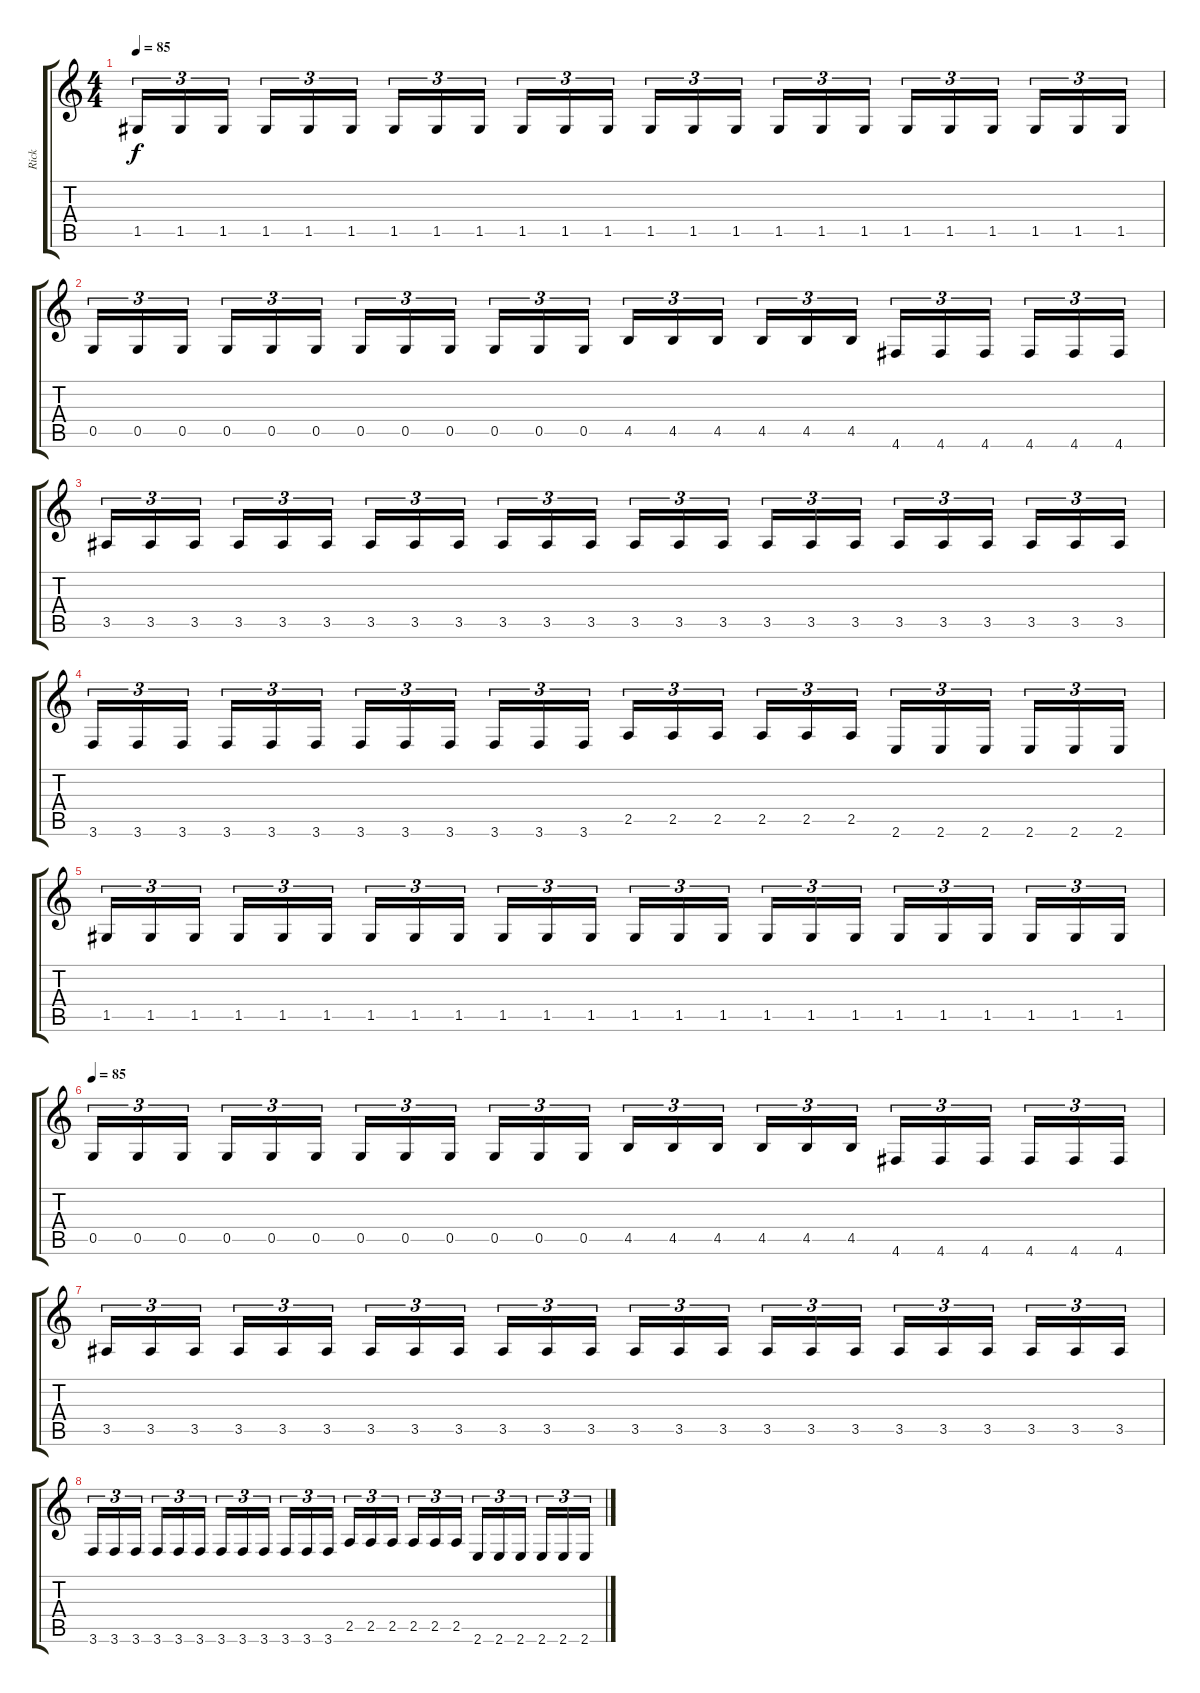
\track ("Rick" "Rick") {instrument distortionguitar}
\staff {score tabs}
\tuning (D4 A3 F3 C3 G2 D2) {hide}
\ts (4 4)
\tempo 85
\clef g2
\ks c
1.5.16{tu (3 2) dy f} 1.5.16{tu (3 2)} 1.5.16{tu (3 2)} 1.5.16{tu (3 2)} 1.5.16{tu (3 2)} 1.5.16{tu (3 2)} 1.5.16{tu (3 2)} 1.5.16{tu (3 2)} 1.5.16{tu (3 2)} 1.5.16{tu (3 2)} 1.5.16{tu (3 2)} 1.5.16{tu (3 2)} 1.5.16{tu (3 2)} 1.5.16{tu (3 2)} 1.5.16{tu (3 2)} 1.5.16{tu (3 2)} 1.5.16{tu (3 2)} 1.5.16{tu (3 2)} 1.5.16{tu (3 2)} 1.5.16{tu (3 2)} 1.5.16{tu (3 2)} 1.5.16{tu (3 2)} 1.5.16{tu (3 2)} 1.5.16{tu (3 2)} |
0.5.16{tu (3 2)} 0.5.16{tu (3 2)} 0.5.16{tu (3 2)} 0.5.16{tu (3 2)} 0.5.16{tu (3 2)} 0.5.16{tu (3 2)} 0.5.16{tu (3 2)} 0.5.16{tu (3 2)} 0.5.16{tu (3 2)} 0.5.16{tu (3 2)} 0.5.16{tu (3 2)} 0.5.16{tu (3 2)} 4.5.16{tu (3 2)} 4.5.16{tu (3 2)} 4.5.16{tu (3 2)} 4.5.16{tu (3 2)} 4.5.16{tu (3 2)} 4.5.16{tu (3 2)} 4.6.16{tu (3 2)} 4.6.16{tu (3 2)} 4.6.16{tu (3 2)} 4.6.16{tu (3 2)} 4.6.16{tu (3 2)} 4.6.16{tu (3 2)} |
3.5.16{tu (3 2)} 3.5.16{tu (3 2)} 3.5.16{tu (3 2)} 3.5.16{tu (3 2)} 3.5.16{tu (3 2)} 3.5.16{tu (3 2)} 3.5.16{tu (3 2)} 3.5.16{tu (3 2)} 3.5.16{tu (3 2)} 3.5.16{tu (3 2)} 3.5.16{tu (3 2)} 3.5.16{tu (3 2)} 3.5.16{tu (3 2)} 3.5.16{tu (3 2)} 3.5.16{tu (3 2)} 3.5.16{tu (3 2)} 3.5.16{tu (3 2)} 3.5.16{tu (3 2)} 3.5.16{tu (3 2)} 3.5.16{tu (3 2)} 3.5.16{tu (3 2)} 3.5.16{tu (3 2)} 3.5.16{tu (3 2)} 3.5.16{tu (3 2)} |
3.6.16{tu (3 2)} 3.6.16{tu (3 2)} 3.6.16{tu (3 2)} 3.6.16{tu (3 2)} 3.6.16{tu (3 2)} 3.6.16{tu (3 2)} 3.6.16{tu (3 2)} 3.6.16{tu (3 2)} 3.6.16{tu (3 2)} 3.6.16{tu (3 2)} 3.6.16{tu (3 2)} 3.6.16{tu (3 2)} 2.5.16{tu (3 2)} 2.5.16{tu (3 2)} 2.5.16{tu (3 2)} 2.5.16{tu (3 2)} 2.5.16{tu (3 2)} 2.5.16{tu (3 2)} 2.6.16{tu (3 2)} 2.6.16{tu (3 2)} 2.6.16{tu (3 2)} 2.6.16{tu (3 2)} 2.6.16{tu (3 2)} 2.6.16{tu (3 2)} |
1.5.16{tu (3 2)} 1.5.16{tu (3 2)} 1.5.16{tu (3 2)} 1.5.16{tu (3 2)} 1.5.16{tu (3 2)} 1.5.16{tu (3 2)} 1.5.16{tu (3 2)} 1.5.16{tu (3 2)} 1.5.16{tu (3 2)} 1.5.16{tu (3 2)} 1.5.16{tu (3 2)} 1.5.16{tu (3 2)} 1.5.16{tu (3 2)} 1.5.16{tu (3 2)} 1.5.16{tu (3 2)} 1.5.16{tu (3 2)} 1.5.16{tu (3 2)} 1.5.16{tu (3 2)} 1.5.16{tu (3 2)} 1.5.16{tu (3 2)} 1.5.16{tu (3 2)} 1.5.16{tu (3 2)} 1.5.16{tu (3 2)} 1.5.16{tu (3 2)} |
\tempo 85
0.5.16{tu (3 2)} 0.5.16{tu (3 2)} 0.5.16{tu (3 2)} 0.5.16{tu (3 2)} 0.5.16{tu (3 2)} 0.5.16{tu (3 2)} 0.5.16{tu (3 2)} 0.5.16{tu (3 2)} 0.5.16{tu (3 2)} 0.5.16{tu (3 2)} 0.5.16{tu (3 2)} 0.5.16{tu (3 2)} 4.5.16{tu (3 2)} 4.5.16{tu (3 2)} 4.5.16{tu (3 2)} 4.5.16{tu (3 2)} 4.5.16{tu (3 2)} 4.5.16{tu (3 2)} 4.6.16{tu (3 2)} 4.6.16{tu (3 2)} 4.6.16{tu (3 2)} 4.6.16{tu (3 2)} 4.6.16{tu (3 2)} 4.6.16{tu (3 2)} |
3.5.16{tu (3 2)} 3.5.16{tu (3 2)} 3.5.16{tu (3 2)} 3.5.16{tu (3 2)} 3.5.16{tu (3 2)} 3.5.16{tu (3 2)} 3.5.16{tu (3 2)} 3.5.16{tu (3 2)} 3.5.16{tu (3 2)} 3.5.16{tu (3 2)} 3.5.16{tu (3 2)} 3.5.16{tu (3 2)} 3.5.16{tu (3 2)} 3.5.16{tu (3 2)} 3.5.16{tu (3 2)} 3.5.16{tu (3 2)} 3.5.16{tu (3 2)} 3.5.16{tu (3 2)} 3.5.16{tu (3 2)} 3.5.16{tu (3 2)} 3.5.16{tu (3 2)} 3.5.16{tu (3 2)} 3.5.16{tu (3 2)} 3.5.16{tu (3 2)} |
3.6.16{tu (3 2)} 3.6.16{tu (3 2)} 3.6.16{tu (3 2)} 3.6.16{tu (3 2)} 3.6.16{tu (3 2)} 3.6.16{tu (3 2)} 3.6.16{tu (3 2)} 3.6.16{tu (3 2)} 3.6.16{tu (3 2)} 3.6.16{tu (3 2)} 3.6.16{tu (3 2)} 3.6.16{tu (3 2)} 2.5.16{tu (3 2)} 2.5.16{tu (3 2)} 2.5.16{tu (3 2)} 2.5.16{tu (3 2)} 2.5.16{tu (3 2)} 2.5.16{tu (3 2)} 2.6.16{tu (3 2)} 2.6.16{tu (3 2)} 2.6.16{tu (3 2)} 2.6.16{tu (3 2)} 2.6.16{tu (3 2)} 2.6.16{tu (3 2)}
